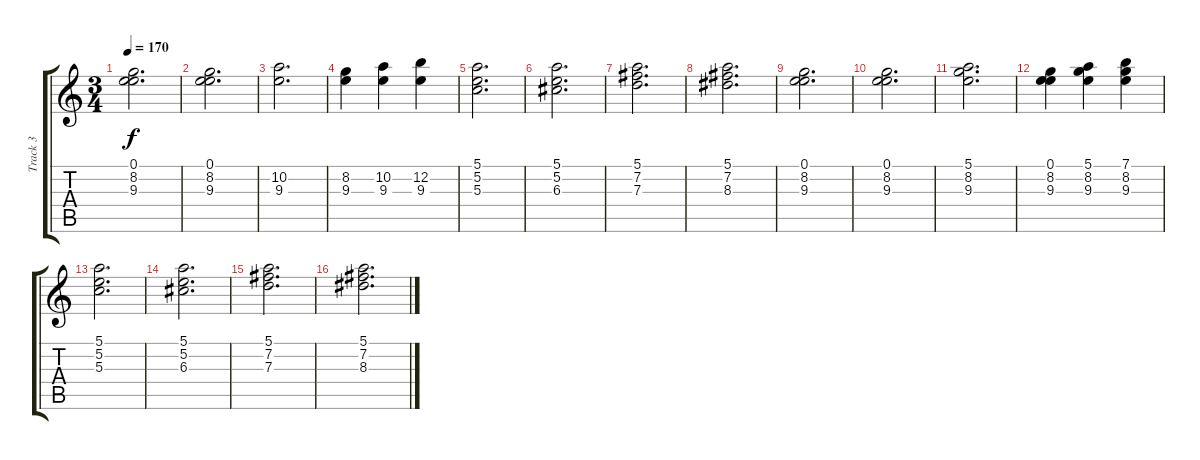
\track ("Track 3" "Track 3") {instrument acousticguitarnylon}
\staff {score tabs}
\tuning (E4 B3 G3 D3 A2 E2) {hide}
\ts (3 4)
\tempo 170
\clef g2
\ks c
(0.1 8.2 9.3).2{d dy f} |
(0.1 8.2 9.3).2{d} |
(10.2 9.3).2{d} |
(8.2 9.3).4 (10.2 9.3).4 (12.2 9.3).4 |
(5.1 5.2 5.3).2{d} |
(5.1 5.2 6.3).2{d} |
(5.1 7.2 7.3).2{d} |
(5.1 7.2 8.3).2{d} |
(0.1 8.2 9.3).2{d} |
(0.1 8.2 9.3).2{d} |
(5.1 8.2 9.3).2{d} |
(0.1 8.2 9.3).4 (5.1 8.2 9.3).4 (7.1 8.2 9.3).4 |
(5.1 5.2 5.3).2{d} |
(5.1 5.2 6.3).2{d} |
(5.1 7.2 7.3).2{d} |
(5.1 7.2 8.3).2{d}
